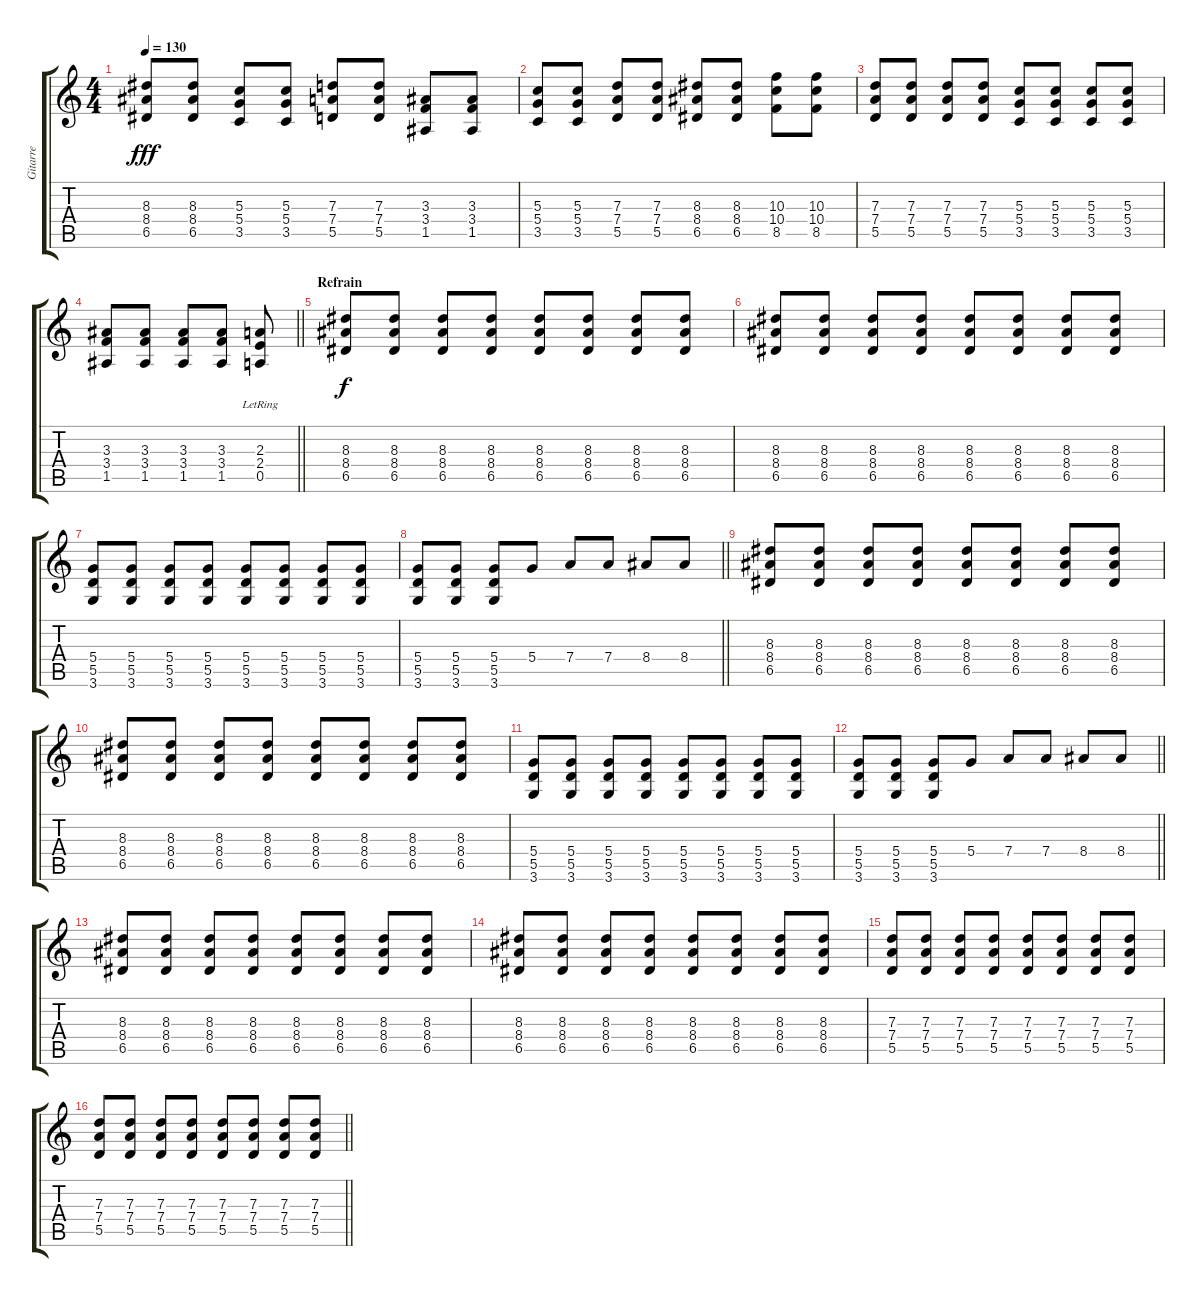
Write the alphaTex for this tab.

\track ("Gitarre" "Gitarre") {instrument distortionguitar}
\staff {score tabs}
\tuning (E4 B3 G3 D3 A2 E2) {hide}
\ts (4 4)
\tempo 130
\clef g2
\ks c
(8.3 8.4 6.5).8{dy fff} (8.3 8.4 6.5).8 (5.3 5.4 3.5).8 (5.3 5.4 3.5).8 (7.3 7.4 5.5).8 (7.3 7.4 5.5).8 (3.3 3.4 1.5).8 (3.3 3.4 1.5).8 |
(5.3 5.4 3.5).8 (5.3 5.4 3.5).8 (7.3 7.4 5.5).8 (7.3 7.4 5.5).8 (8.3 8.4 6.5).8 (8.3 8.4 6.5).8 (10.3 10.4 8.5).8 (10.3 10.4 8.5).8 |
(7.3 7.4 5.5).8 (7.3 7.4 5.5).8 (7.3 7.4 5.5).8 (7.3 7.4 5.5).8 (5.3 5.4 3.5).8 (5.3 5.4 3.5).8 (5.3 5.4 3.5).8 (5.3 5.4 3.5).8 |
\barLineRight lightlight
(3.3 3.4 1.5).8 (3.3 3.4 1.5).8 (3.3 3.4 1.5).8 (3.3 3.4 1.5).8 (2.3 2.4 0.5{lr}).8 |
\section ("" "Refrain")
(8.3 8.4 6.5).8{dy f} (8.3 8.4 6.5).8 (8.3 8.4 6.5).8 (8.3 8.4 6.5).8 (8.3 8.4 6.5).8 (8.3 8.4 6.5).8 (8.3 8.4 6.5).8 (8.3 8.4 6.5).8 |
(8.3 8.4 6.5).8 (8.3 8.4 6.5).8 (8.3 8.4 6.5).8 (8.3 8.4 6.5).8 (8.3 8.4 6.5).8 (8.3 8.4 6.5).8 (8.3 8.4 6.5).8 (8.3 8.4 6.5).8 |
(5.4 5.5 3.6).8 (5.4 5.5 3.6).8 (5.4 5.5 3.6).8 (5.4 5.5 3.6).8 (5.4 5.5 3.6).8 (5.4 5.5 3.6).8 (5.4 5.5 3.6).8 (5.4 5.5 3.6).8 |
\barLineRight lightlight
(5.4 5.5 3.6).8 (5.4 5.5 3.6).8 (5.4 5.5 3.6).8 5.4.8 7.4.8 7.4.8 8.4.8 8.4.8 |
(8.3 8.4 6.5).8 (8.3 8.4 6.5).8 (8.3 8.4 6.5).8 (8.3 8.4 6.5).8 (8.3 8.4 6.5).8 (8.3 8.4 6.5).8 (8.3 8.4 6.5).8 (8.3 8.4 6.5).8 |
(8.3 8.4 6.5).8 (8.3 8.4 6.5).8 (8.3 8.4 6.5).8 (8.3 8.4 6.5).8 (8.3 8.4 6.5).8 (8.3 8.4 6.5).8 (8.3 8.4 6.5).8 (8.3 8.4 6.5).8 |
(5.4 5.5 3.6).8 (5.4 5.5 3.6).8 (5.4 5.5 3.6).8 (5.4 5.5 3.6).8 (5.4 5.5 3.6).8 (5.4 5.5 3.6).8 (5.4 5.5 3.6).8 (5.4 5.5 3.6).8 |
\barLineRight lightlight
(5.4 5.5 3.6).8 (5.4 5.5 3.6).8 (5.4 5.5 3.6).8 5.4.8 7.4.8 7.4.8 8.4.8 8.4.8 |
(8.3 8.4 6.5).8 (8.3 8.4 6.5).8 (8.3 8.4 6.5).8 (8.3 8.4 6.5).8 (8.3 8.4 6.5).8 (8.3 8.4 6.5).8 (8.3 8.4 6.5).8 (8.3 8.4 6.5).8 |
(8.3 8.4 6.5).8 (8.3 8.4 6.5).8 (8.3 8.4 6.5).8 (8.3 8.4 6.5).8 (8.3 8.4 6.5).8 (8.3 8.4 6.5).8 (8.3 8.4 6.5).8 (8.3 8.4 6.5).8 |
(7.3 7.4 5.5).8 (7.3 7.4 5.5).8 (7.3 7.4 5.5).8 (7.3 7.4 5.5).8 (7.3 7.4 5.5).8 (7.3 7.4 5.5).8 (7.3 7.4 5.5).8 (7.3 7.4 5.5).8 |
\barLineRight lightlight
(7.3 7.4 5.5).8 (7.3 7.4 5.5).8 (7.3 7.4 5.5).8 (7.3 7.4 5.5).8 (7.3 7.4 5.5).8 (7.3 7.4 5.5).8 (7.3 7.4 5.5).8 (7.3 7.4 5.5).8
